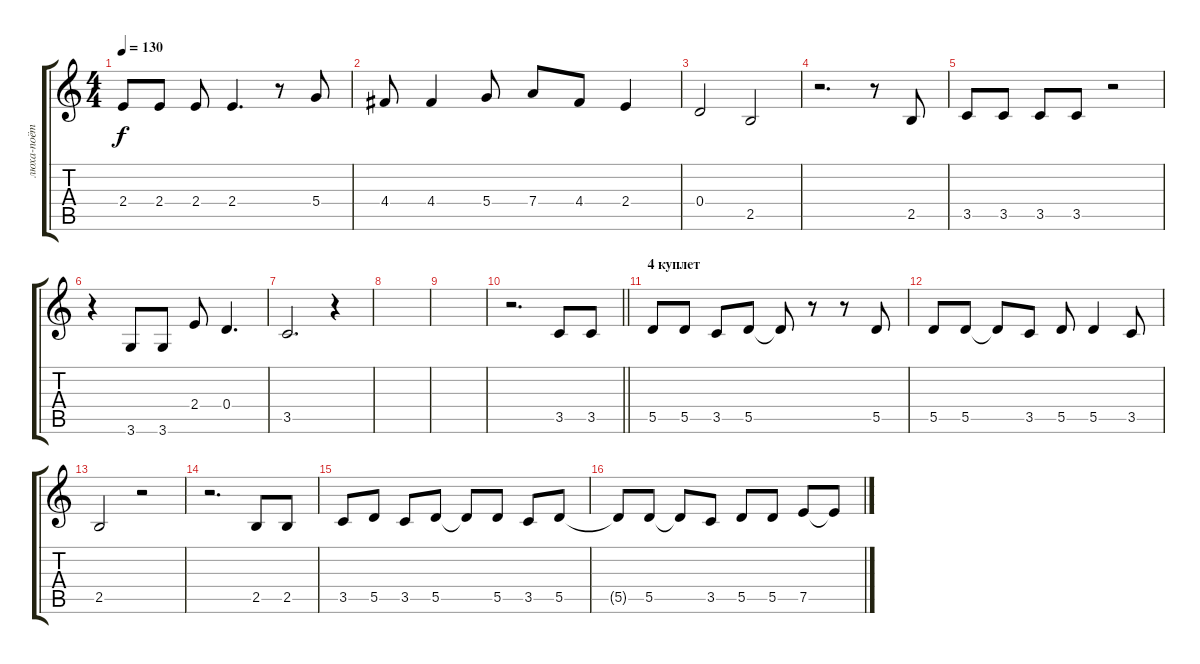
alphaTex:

\track ("люха-поёт" "люха-поёт") {instrument electricbasspick}
\staff {score tabs}
\tuning (E4 B3 G3 D3 A2 E2) {hide}
\ts (4 4)
\tempo 130
\clef g2
\ks c
2.4.8{dy f} 2.4.8 2.4.8 2.4.4{d} r.8 5.4.8 |
4.4.8 4.4.4 5.4.8 7.4.8 4.4.8 2.4.4 |
0.4.2 2.5.2 |
r.2{d} r.8 2.5.8 |
3.5.8 3.5.8 3.5.8 3.5.8 r.2 |
r.4 3.6.8 3.6.8 2.4.8 0.4.4{d} |
3.5.2{d} r.4 |
|
|
\barLineRight lightlight
r.2{d} 3.5.8 3.5.8 |
\section ("" "4 куплет")
5.5.8 5.5.8 3.5.8 5.5.8 5.5{t}.8 r.8 r.8 5.5.8 |
5.5.8 5.5.8 5.5{t}.8 3.5.8 5.5.8 5.5.4 3.5.8 |
2.5.2 r.2 |
r.2{d} 2.5.8 2.5.8 |
3.5.8 5.5.8 3.5.8 5.5.8 5.5{t}.8 5.5.8 3.5.8 5.5.8 |
5.5{t}.8 5.5.8 5.5{t}.8 3.5.8 5.5.8 5.5.8 7.5.8 7.5{t}.8
